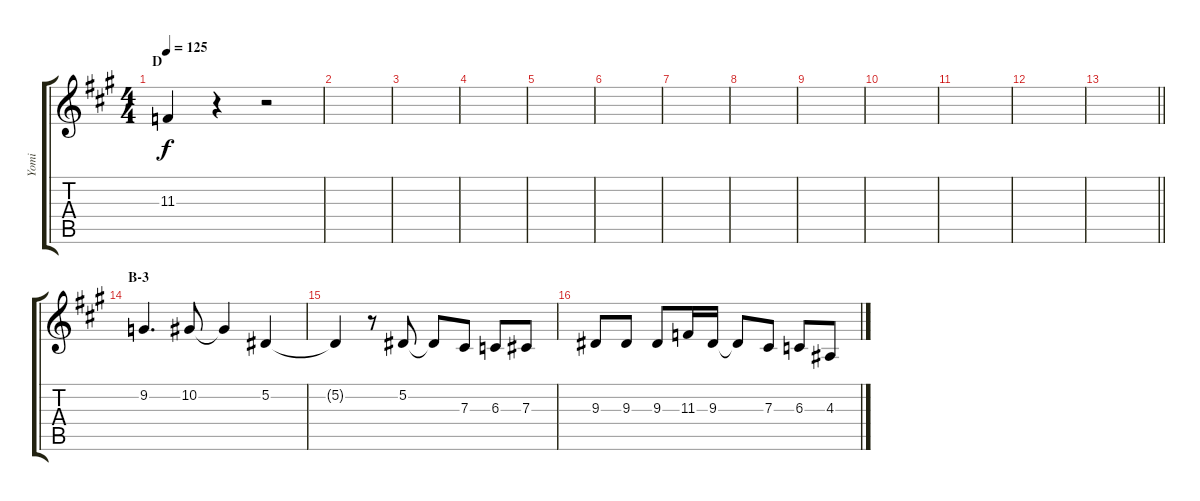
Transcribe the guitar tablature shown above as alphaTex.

\track ("Yomi" "Yomi") {instrument ocarina}
\staff {score tabs}
\tuning (Eb4 Bb3 Gb3 Db3 Ab2 Eb2) {hide}
\ts (4 4)
\section ("" "D")
\tempo 125
\clef g2
\ks a
11.3{t}.4{dy f} r.4 r.2 |
|
|
|
|
|
|
|
|
|
|
|
\barLineRight lightlight
|
\section ("" "B-3")
9.2.4{d} 10.2.8 10.2{t}.4 5.2.4 |
5.2{t}.4 r.8 5.2.8 5.2{t}.8 7.3.8 6.3.8 7.3.8 |
9.3.8 9.3.8 9.3.8 11.3.16 9.3.16 9.3{t}.8 7.3.8 6.3.8 4.3.8
